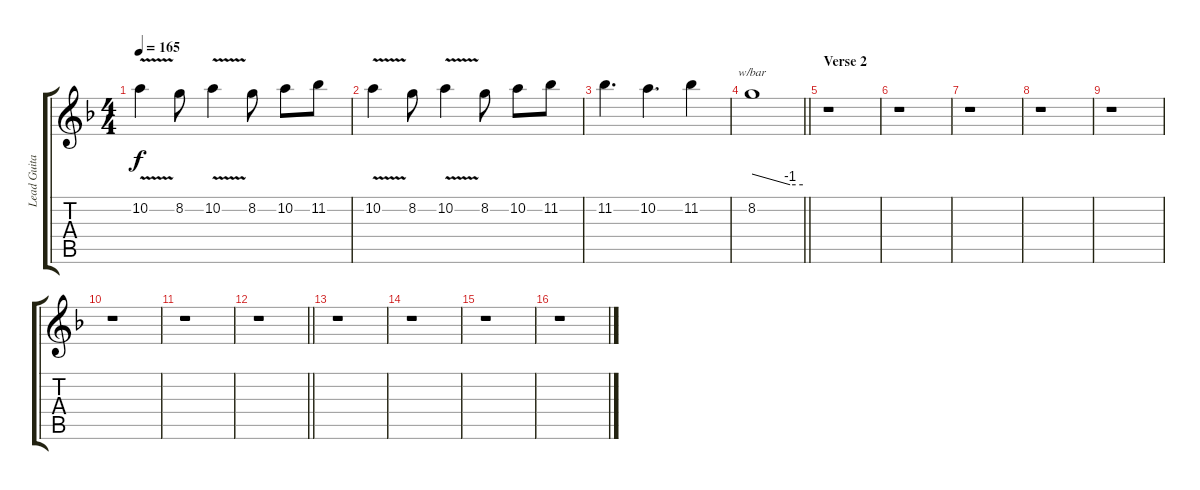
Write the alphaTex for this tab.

\track ("Lead Guitar 1: Patrick Juhàsz" "Lead Guita") {instrument overdrivenguitar}
\staff {score tabs}
\tuning (E4 B3 G3 D3 A2 E2) {hide}
\ts (4 4)
\tempo 165
\clef g2
\ks dminor
10.2{v}.4{dy f} 8.2.8 10.2{v}.4 8.2.8 10.2.8 11.2.8 |
10.2{v}.4 8.2.8 10.2{v}.4 8.2.8 10.2.8 11.2.8 |
11.2.4{d} 10.2.4{d} 11.2.4 |
\barLineRight lightlight
8.2.1{tbe (custom default 0 0 45 -4 60 -4)} |
\section ("" "Verse 2")
r.1 |
r.1 |
r.1 |
r.1 |
r.1 |
r.1 |
r.1 |
\barLineRight lightlight
r.1 |
r.1 |
r.1 |
r.1 |
r.1
